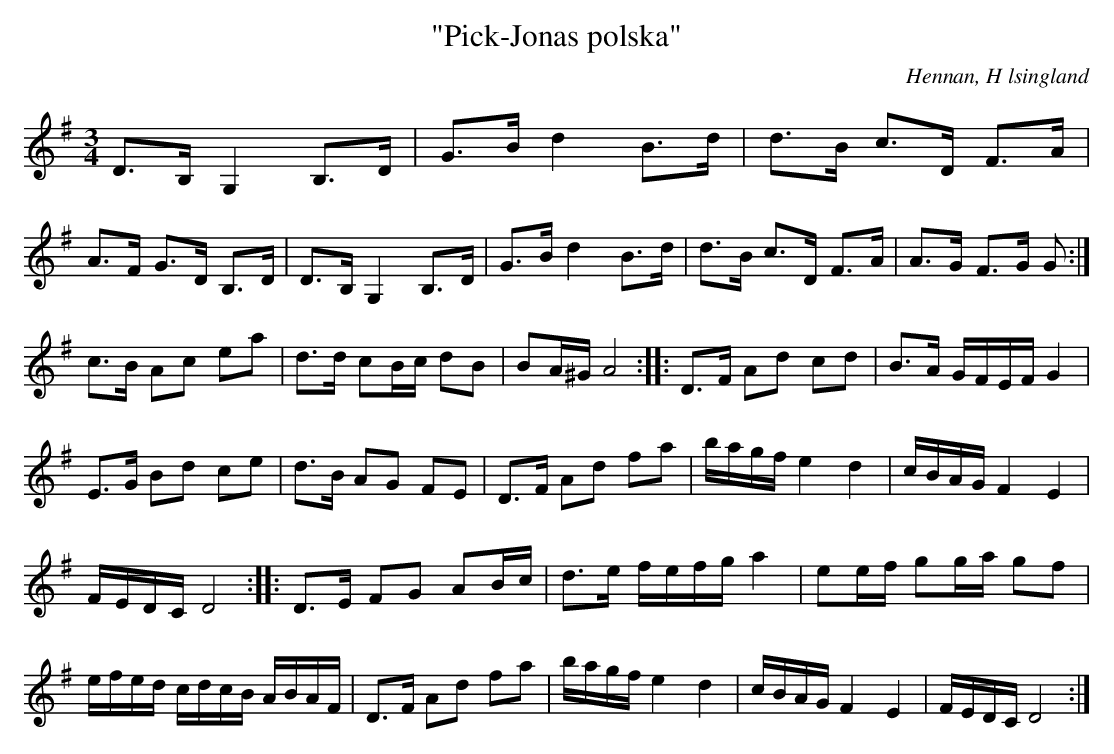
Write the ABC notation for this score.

X:1
T: "Pick-Jonas polska"
O: Hennan, H lsingland
M: 3/4
L: 1/8
K: G
D>B, G,2 B,>D | G>B d2 B>d | d>B c>D F>A| A>F G>D B,>D|D>B, G,2 B,>D|G>B d2 B>d | d>B c>D F>A| A>G F>G G :|
c>B Ac ea | d>d cB/c/ dB | BA/^G/ A4 :: D>F Ad cd | B>A G/F/E/F/ G2 |
E>G Bd ce | d>B AG FE | D>F Ad fa | b/a/g/f/ e2 d2 | c/B/A/G/ F2 E2 |
F/E/D/C/ D4 :: D>E FG AB/c/ | d>e f/e/f/g/ a2 | ee/f/ gg/a/ gf |
e/f/e/d/ c/d/c/B/ A/B/A/F/ | D>F Ad fa | b/a/g/f/ e2 d2 | c/B/A/G/ F2 E2 | F/E/D/C/ D4 :|]
